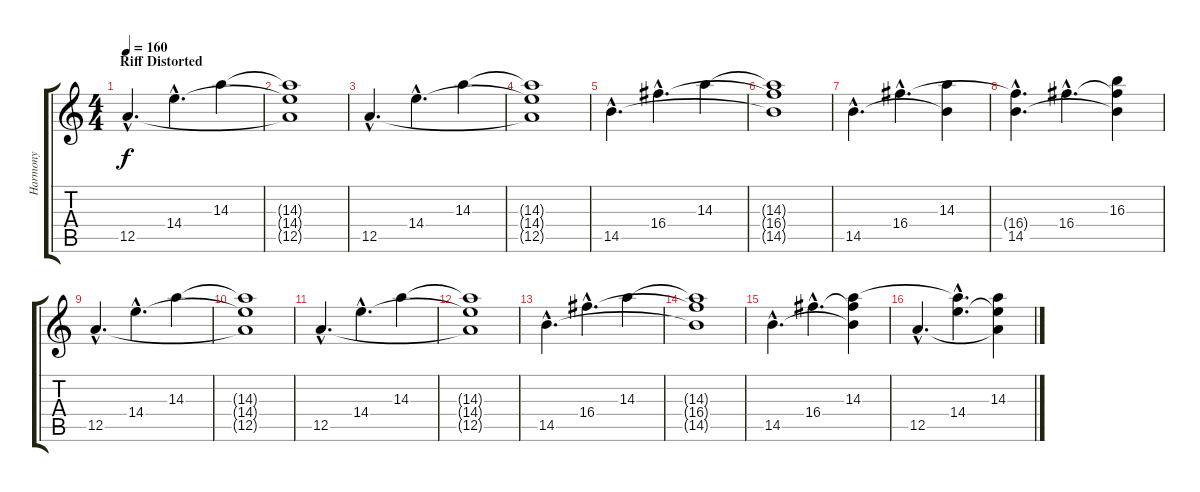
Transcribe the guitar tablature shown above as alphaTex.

\track ("Harmony" "Harmony") {instrument acousticguitarsteel}
\staff {score tabs}
\tuning (E4 B3 G3 D3 A2 E2) {hide}
\ts (4 4)
\section ("" "Riff Distorted")
\tempo 160
\clef g2
\ks c
12.5{hac}.4{d dy f} 14.4{hac}.4{d} 14.3.4 |
(14.3{t} 14.4{t} 12.5{t}).1 |
12.5{hac}.4{d} 14.4{hac}.4{d} 14.3.4 |
(14.3{t} 14.4{t} 12.5{t}).1 |
14.5{hac}.4{d} 16.4{hac}.4{d} 14.3.4 |
(14.3{t} 16.4{t} 14.5{t}).1 |
14.5{hac}.4{d} 16.4{hac}.4{d} (14.3 14.5{t}).4 |
(16.4{hac t} 14.5{hac}).4{d} 16.4{hac}.4{d} (16.3 16.4{t} 14.5{t}).4 |
12.5{hac}.4{d} 14.4{hac}.4{d} 14.3.4 |
(14.3{t} 14.4{t} 12.5{t}).1 |
12.5{hac}.4{d} 14.4{hac}.4{d} 14.3.4 |
(14.3{t} 14.4{t} 12.5{t}).1 |
14.5{hac}.4{d} 16.4{hac}.4{d} 14.3.4 |
(14.3{t} 16.4{t} 14.5{t}).1 |
14.5{hac}.4{d} 16.4{hac}.4{d} (14.3 16.4{t} 14.5{t}).4 |
12.5{hac}.4{d} (14.3{hac t} 14.4{hac}).4{d} (14.3 14.4{t} 12.5{t}).4
